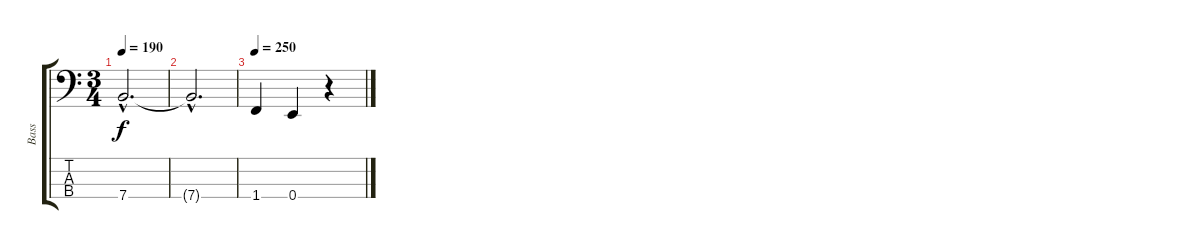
\track ("Bass" "Bass") {instrument electricbasspick}
\staff {score tabs}
\tuning (G2 D2 A1 E1) {hide}
\ts (3 4)
\tempo 190
\clef f4
\ks c
7.4{hac t}.2{d dy f} |
7.4{hac t}.2{d} |
\tempo 250
1.4.4 0.4.4 r.4
